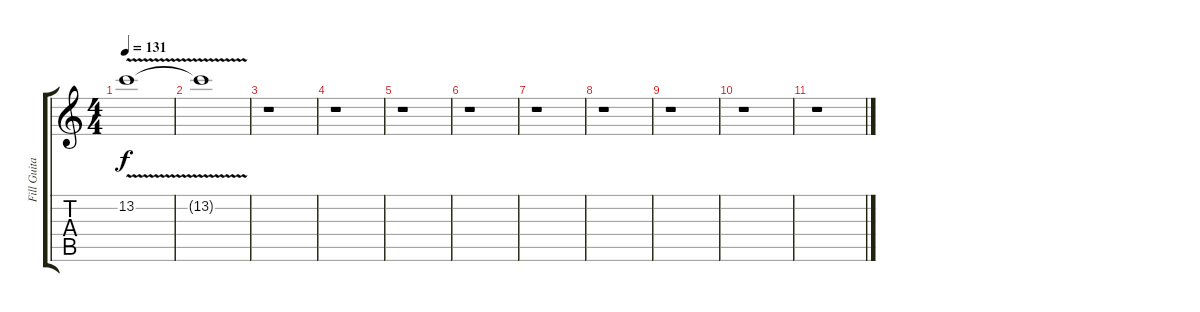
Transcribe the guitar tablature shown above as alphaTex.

\track ("Fill Guitar" "Fill Guita") {instrument distortionguitar}
\staff {score tabs}
\tuning (E4 B3 G3 D3 A2 E2) {hide}
\ts (4 4)
\tempo 131
\clef g2
\ks c
13.2{v}.1{dy f} |
13.2{t}.1 |
r.1 |
r.1 |
r.1 |
r.1 |
r.1 |
r.1 |
r.1 |
r.1 |
r.1
